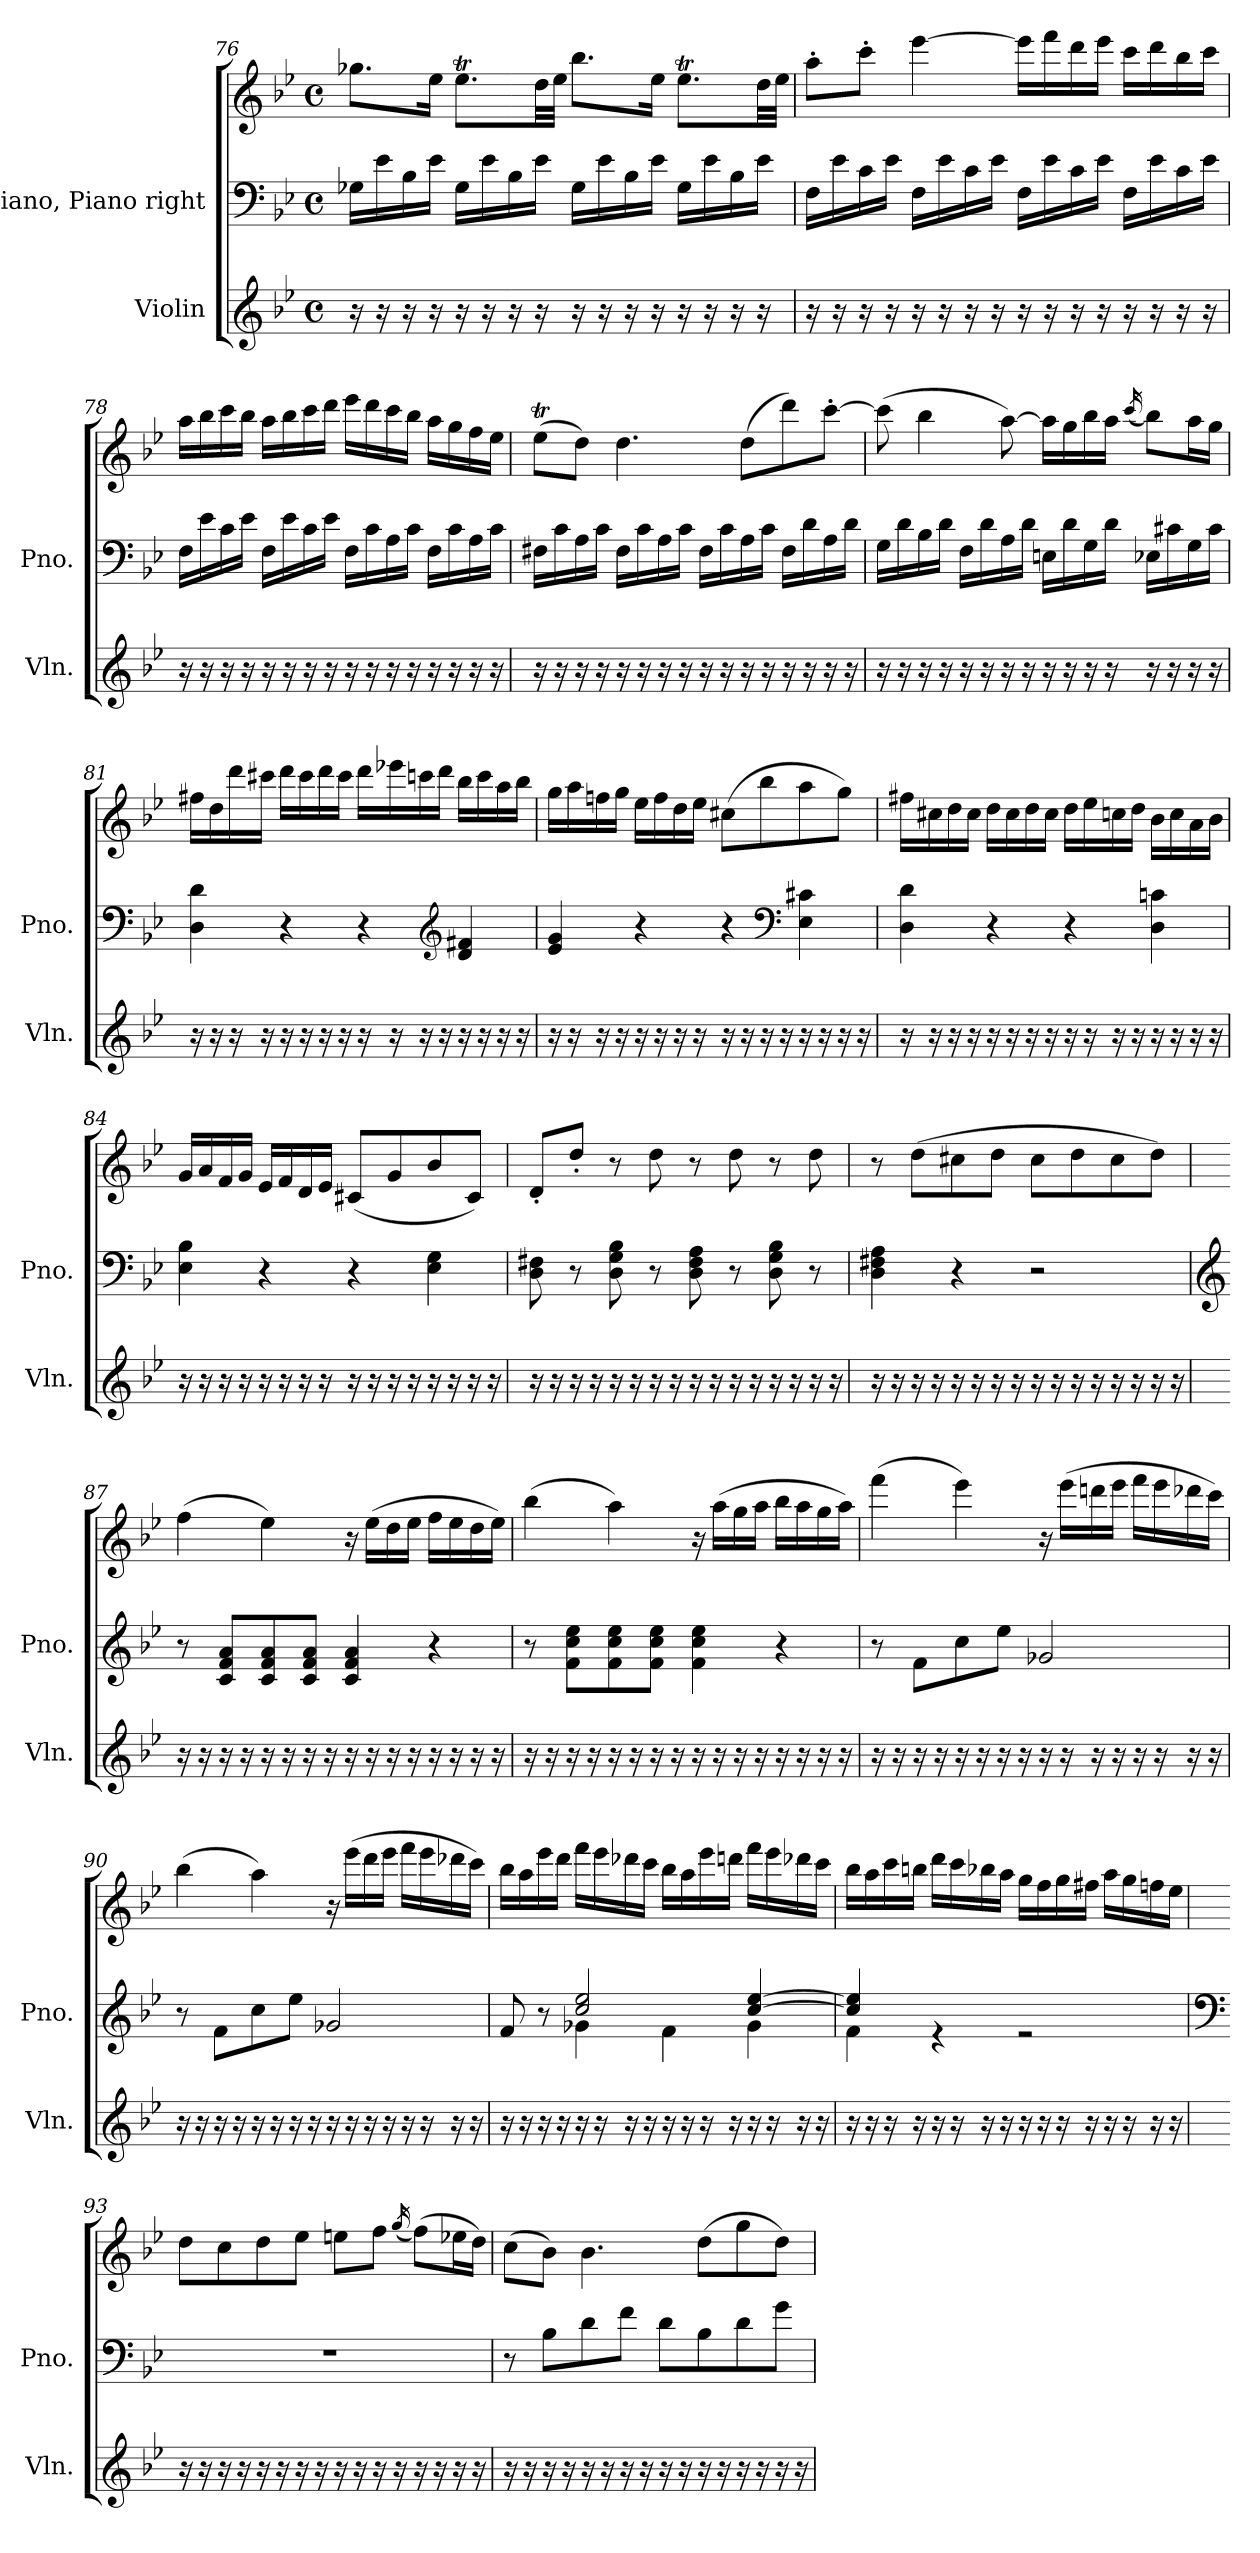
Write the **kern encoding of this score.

**kern	**kern	**kern
*part2	*part1	*part1
*staff3	*staff2	*staff1
*I"Violin	*I"Piano, Piano right	*
*I'Vln.	*I'Pno.	*
*clefG2	*clefF4	*clefG2
*k[b-e-]	*k[b-e-]	*k[b-e-]
*M4/4	*M4/4	*M4/4
*met(c)	*met(c)	*met(c)
=76	=76	=76
16r	16G-X\LL	8.gg-X\L
16r	16e-\	.
16r	16B-\	.
16r	16e-\JJ	16ee-\Jk
16r	16G-\LL	8.ee-T\L
16r	16e-\	.
16r	16B-\	.
16r	16e-\JJ	32dd\LL
.	.	32ee-\JJJ
16r	16G-\LL	8.bb-\L
16r	16e-\	.
16r	16B-\	.
16r	16e-\JJ	16ee-\Jk
16r	16G-\LL	8.ee-T\L
16r	16e-\	.
16r	16B-\	.
16r	16e-\JJ	32dd\LL
.	.	32ee-\JJJ
!!LO:LB:g=z
=77	=77	=77
16r	16F\LL	8aa'\L
16r	16e-\	.
16r	16c\	8ccc'\J
16r	16e-\JJ	.
16r	16F\LL	[4eee-\
16r	16e-\	.
16r	16c\	.
16r	16e-\JJ	.
16r	16F\LL	16eee-\LL]
16r	16e-\	16fff\
16r	16c\	16ddd\
16r	16e-\JJ	16eee-\JJ
16r	16F\LL	16ccc\LL
16r	16e-\	16ddd\
16r	16c\	16bb-\
16r	16e-\JJ	16ccc\JJ
=78	=78	=78
16r	16F\LL	16aa\LL
16r	16e-\	16bb-\
16r	16c\	16ccc\
16r	16e-\JJ	16bb-\JJ
16r	16F\LL	16aa\LL
16r	16e-\	16bb-\
16r	16c\	16ccc\
16r	16e-\JJ	16ddd\JJ
16r	16F\LL	16eee-\LL
16r	16c\	16ddd\
16r	16A\	16ccc\
16r	16c\JJ	16bb-\JJ
16r	16F\LL	16aa\LL
16r	16c\	16gg\
16r	16A\	16ff\
16r	16c\JJ	16ee-\JJ
!!LO:PB:g=z
=79	=79	=79
16r	16F#X\LL	(>8ee-T\L
16r	16c\	.
16r	16A\	8dd\J)
16r	16c\JJ	.
16r	16F#\LL	4.dd\
16r	16c\	.
16r	16A\	.
16r	16c\JJ	.
16r	16F#\LL	.
16r	16c\	.
16r	16A\	(>8dd\L
16r	16c\JJ	.
16r	16F#\LL	8ddd\)
16r	16d\	.
16r	16A\	[8ccc'\J
16r	16d\JJ	.
=80	=80	=80
16r	16G\LL	(>8ccc\]
16r	16d\	.
16r	16B-\	4bb-\
16r	16d\JJ	.
16r	16F\LL	.
16r	16d\	.
16r	16A\	[8aa\)
16r	16d\JJ	.
16r	16En\LL	16aa\LL]
16r	16d\	16gg\
16r	16G\	16bb-\
16r	16d\JJ	16aa\JJ
.	.	(<16qccc/
16r	16E-X\LL	8bb-\L)
16r	16c#X\	.
16r	16G\	16aa\L
16r	16c#\JJ	16gg\JJ
!!LO:LB:g=z
=81	=81	=81
16r	4D\ 4d\	16ff#X\LL
16r	.	16dd\
16r	.	16ddd\
16r	.	16ccc#X\JJ
16r	4r	16ddd\LL
16r	.	16ccc#\
16r	.	16ddd\
16r	.	16ccc#\JJ
16r	4r	16ddd\LL
16r	.	16eee-X\
16r	.	16cccn\
16r	.	16ddd\JJ
*	*clefG2	*
16r	4d/ 4f#X/	16bb-\LL
16r	.	16ccc\
16r	.	16aa\
16r	.	16bb-\JJ
=82	=82	=82
16r	4e-/ 4g/	16gg\LL
16r	.	16aa\
16r	.	16ffn\
16r	.	16gg\JJ
16r	4r	16ee-\LL
16r	.	16ff\
16r	.	16dd\
16r	.	16ee-\JJ
16r	4r	(>8cc#X\L
16r	.	.
16r	.	8bb-\
16r	.	.
*	*clefF4	*
16r	4E-\ 4c#X\	8aa\
16r	.	.
16r	.	8gg\J)
16r	.	.
!!LO:LB:g=z
=83	=83	=83
16r	4D\ 4d\	16ff#X\LL
16r	.	16cc#X\
16r	.	16dd\
16r	.	16cc#\JJ
16r	4r	16dd\LL
16r	.	16cc#\
16r	.	16dd\
16r	.	16cc#\JJ
16r	4r	16dd\LL
16r	.	16ee-\
16r	.	16ccn\
16r	.	16dd\JJ
16r	4D\ 4cn\	16b-\LL
16r	.	16cc\
16r	.	16a\
16r	.	16b-\JJ
=84	=84	=84
16r	4E-\ 4B-\	16g/LL
16r	.	16a/
16r	.	16f/
16r	.	16g/JJ
16r	4r	16e-/LL
16r	.	16f/
16r	.	16d/
16r	.	16e-/JJ
16r	4r	(<8c#X/L
16r	.	.
16r	.	8g/
16r	.	.
16r	4E-\ 4G\	8b-/
16r	.	.
16r	.	8c#/J)
16r	.	.
!!LO:PB:g=z
=85	=85	=85
16r	8D\ 8F#X\	8d'/L
16r	.	.
16r	8r	8dd'/J
16r	.	.
16r	8D\ 8G\ 8B-\	8r
16r	.	.
16r	8r	8dd\
16r	.	.
16r	8D\ 8F#\ 8A\	8r
16r	.	.
16r	8r	8dd\
16r	.	.
16r	8D\ 8G\ 8B-\	8r
16r	.	.
16r	8r	8dd\
16r	.	.
=86	=86	=86
16r	4D\ 4F#X\ 4A\	8r
16r	.	.
16r	.	(>8dd\L
16r	.	.
16r	4r	8cc#X\
16r	.	.
16r	.	8dd\J
16r	.	.
16r	2r	8cc#\L
16r	.	.
16r	.	8dd\
16r	.	.
16r	.	8cc#\
16r	.	.
16r	.	8dd\J)
16r	.	.
!!LO:LB:g=z
=87	=87	=87
*	*clefG2	*
16r	8r	(>4ff\
16r	.	.
16r	8c/ 8f/ 8a/L	.
16r	.	.
16r	8c/ 8f/ 8a/	4ee-\)
16r	.	.
16r	8c/ 8f/ 8a/J	.
16r	.	.
16r	4c/ 4f/ 4a/	16r
16r	.	(>16ee-\LL
16r	.	16dd\
16r	.	16ee-\JJ
16r	4r	16ff\LL
16r	.	16ee-\
16r	.	16dd\
16r	.	16ee-\JJ)
=88	=88	=88
16r	8r	(>4bb-\
16r	.	.
16r	8f\ 8cc\ 8ee-\L	.
16r	.	.
16r	8f\ 8cc\ 8ee-\	4aa\)
16r	.	.
16r	8f\ 8cc\ 8ee-\J	.
16r	.	.
16r	4f\ 4cc\ 4ee-\	16r
16r	.	(>16aa\LL
16r	.	16gg\
16r	.	16aa\JJ
16r	4r	16bb-\LL
16r	.	16aa\
16r	.	16gg\
16r	.	16aa\JJ)
!!LO:LB:g=z
=89	=89	=89
16r	8r	(>4fff\
16r	.	.
16r	8f\L	.
16r	.	.
16r	8cc\	4eee-\)
16r	.	.
16r	8ee-\J	.
16r	.	.
16r	2g-X/	16r
16r	.	(>16eee-\LL
16r	.	16dddn\
16r	.	16eee-\JJ
16r	.	16fff\LL
16r	.	16eee-\
16r	.	16ddd-X\
16r	.	16ccc\JJ)
=90	=90	=90
16r	8r	(>4bb-\
16r	.	.
16r	8f\L	.
16r	.	.
16r	8cc\	4aa\)
16r	.	.
16r	8ee-\J	.
16r	.	.
16r	2g-X/	16r
16r	.	(>16eee-\LL
16r	.	16ddd\
16r	.	16eee-\JJ
16r	.	16fff\LL
16r	.	16eee-\
16r	.	16ddd-X\
16r	.	16ccc\JJ)
!!LO:PB:g=z
=91	=91	=91
*	*^	*
16r	8f/	4ryy	16bb-\LL
16r	.	.	16aa\
16r	8r	.	16eee-\
16r	.	.	16ddd\JJ
16r	2cc/ 2ee-/	4g-X\	16fff\LL
16r	.	.	16eee-\
16r	.	.	16ddd-X\
16r	.	.	16ccc\JJ
16r	.	4f\	16bb-\LL
16r	.	.	16aa\
16r	.	.	16eee-\
16r	.	.	16dddn\JJ
16r	[4cc/ [4ee-/	4g-\	16fff\LL
16r	.	.	16eee-\
16r	.	.	16ddd-X\
16r	.	.	16ccc\JJ
=92	=92	=92	=92
16r	4cc/] 4ee-/]	4f\	16bb-\LL
16r	.	.	16aa\
16r	.	.	16ccc\
16r	.	.	16bbn\JJ
16r	4re	2.ryy	16ddd\LL
16r	.	.	16ccc\
16r	.	.	16bb-X\
16r	.	.	16aa\JJ
16r	2re	.	16gg\LL
16r	.	.	16ff\
16r	.	.	16gg\
16r	.	.	16ff#X\JJ
16r	.	.	16aa\LL
16r	.	.	16gg\
16r	.	.	16ffn\
16r	.	.	16ee-\JJ
*	*v	*v	*
!!LO:LB:g=z
=93	=93	=93
*	*clefF4	*
16r	1r	8dd\L
16r	.	.
16r	.	8cc\
16r	.	.
16r	.	8dd\
16r	.	.
16r	.	8ee-\J
16r	.	.
16r	.	8een\L
16r	.	.
16r	.	8ff\J
16r	.	.
.	.	(<16qgg/
16r	.	(>8ff\L)
16r	.	.
16r	.	16ee-X\L
16r	.	16dd\JJ)
=94	=94	=94
16r	8r	(>8cc\L
16r	.	.
16r	8B-\L	8b-\J)
16r	.	.
16r	8d\	4.b-\
16r	.	.
16r	8f\J	.
16r	.	.
16r	8d\L	.
16r	.	.
16r	8B-\	(>8dd\L
16r	.	.
16r	8d\	8gg\
16r	.	.
16r	8g\J	8dd\J)
16r	.	.
=	=	=
*-	*-	*-
